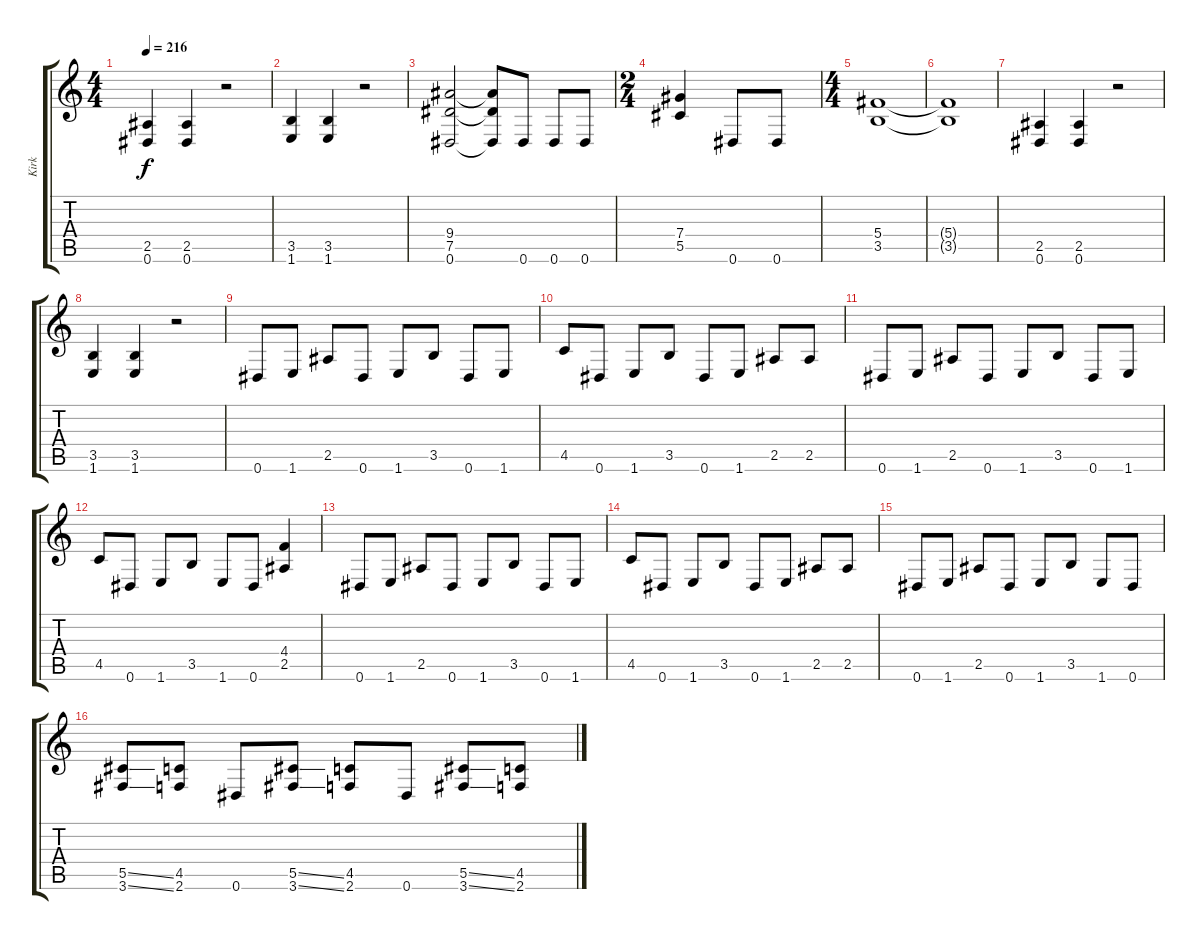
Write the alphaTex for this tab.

\track ("Kirk" "Kirk") {instrument distortionguitar}
\staff {score tabs}
\tuning (Eb4 Bb3 Gb3 Db3 Ab2 Eb2) {hide}
\ts (4 4)
\tempo 216
\clef g2
\ks c
(2.5 0.6).4{dy f} (2.5 0.6).4 r.2 |
(3.5 1.6).4 (3.5 1.6).4 r.2 |
(9.4 7.5 0.6).2 (9.4{t} 7.5{t} 0.6{t}).8 0.6.8 0.6.8 0.6.8 |
\ts (2 4)
(7.4 5.5).4 0.6.8 0.6.8 |
\ts (4 4)
(5.4 3.5).1 |
(5.4{t} 3.5{t}).1 |
(2.5 0.6).4 (2.5 0.6).4 r.2 |
(3.5 1.6).4 (3.5 1.6).4 r.2 |
0.6.8 1.6.8 2.5.8 0.6.8 1.6.8 3.5.8 0.6.8 1.6.8 |
4.5.8 0.6.8 1.6.8 3.5.8 0.6.8 1.6.8 2.5.8 2.5.8 |
0.6.8 1.6.8 2.5.8 0.6.8 1.6.8 3.5.8 0.6.8 1.6.8 |
4.5.8 0.6.8 1.6.8 3.5.8 1.6.8 0.6.8 (4.4 2.5).4 |
0.6.8 1.6.8 2.5.8 0.6.8 1.6.8 3.5.8 0.6.8 1.6.8 |
4.5.8 0.6.8 1.6.8 3.5.8 0.6.8 1.6.8 2.5.8 2.5.8 |
0.6.8 1.6.8 2.5.8 0.6.8 1.6.8 3.5.8 1.6.8 0.6.8 |
(5.5{ss} 3.6{ss}).8 (4.5 2.6).8 0.6.8 (5.5{ss} 3.6{ss}).8 (4.5 2.6).8 0.6.8 (5.5{ss} 3.6{ss}).8 (4.5 2.6).8
